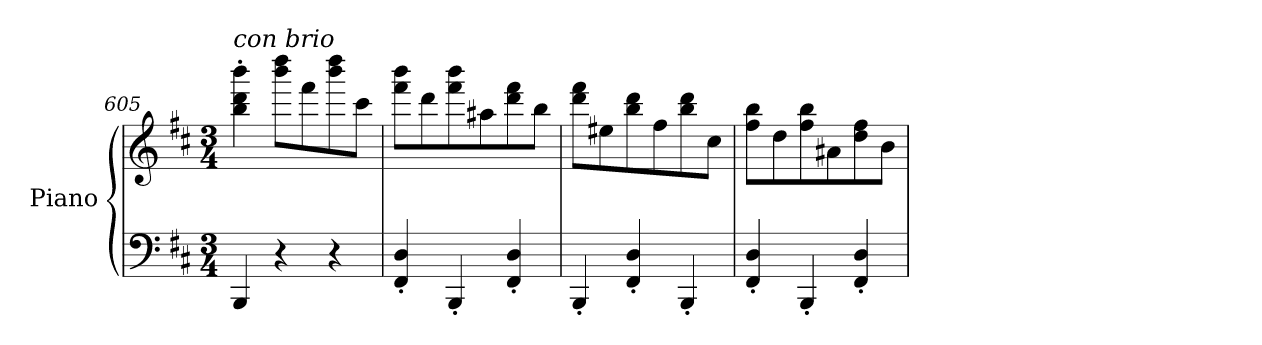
**kern	**kern
*part1	*part1
*staff2	*staff1
*I"Piano	*
*I'Pno	*
*clefF4	*clefG2
*k[f#c#]	*k[f#c#]
*M3/4	*M3/4
=605	=605
!	!LO:TX:a:i:t=con brio
4BBB/	4bb\' 4ddd\' 4bbb\'
4r	8bbb\ 8dddd\L
.	8fff#\
4r	8bbb\ 8dddd\
.	8ccc#\J
=606	=606
4FF#/' 4D/'	8fff#\ 8bbb\L
.	8ddd\
4BBB'/	8fff#\ 8bbb\
.	8aa#X\
4FF#/' 4D/'	8ddd\ 8fff#\
.	8bb\J
=607	=607
4BBB'/	8ddd\ 8fff#\L
.	8ee#X\
4FF#/' 4D/'	8bb\ 8ddd\
.	8ff#\
4BBB'/	8bb\ 8ddd\
.	8cc#\J
=608	=608
4FF#/' 4D/'	8ff#\ 8bb\L
.	8dd\
4BBB'/	8ff#\ 8bb\
.	8a#X\
4FF#/' 4D/'	8dd\ 8ff#\
.	8b\J
=	=
*-	*-
